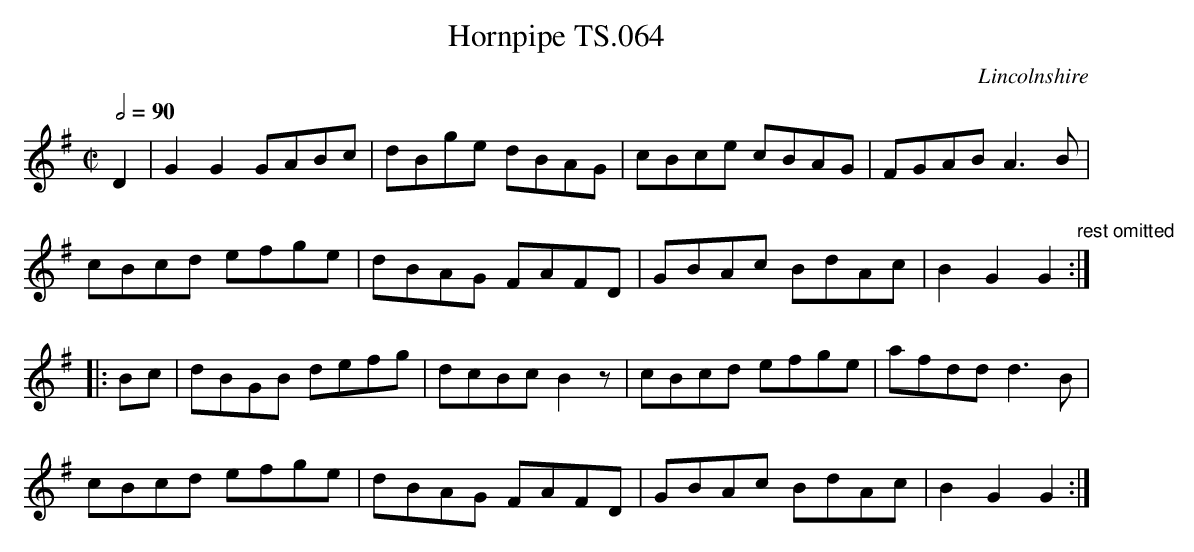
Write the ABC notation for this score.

X:1
T:Hornpipe TS.064
L:1/8
M:C|
O:Lincolnshire
Q:1/2=90
K:G
D2|G2G2GABc|dBge dBAG|cBce cBAG|FGABA3B|!
cBcd efge|dBAG FAFD|GBAc BdAc|B2G2G2"rest omitted":|!
|:Bc|dBGB defg|dcBcB2z|cBcd efge|afddd3B|!
cBcd efge|dBAG FAFD|GBAc BdAc|B2G2G2:|]
